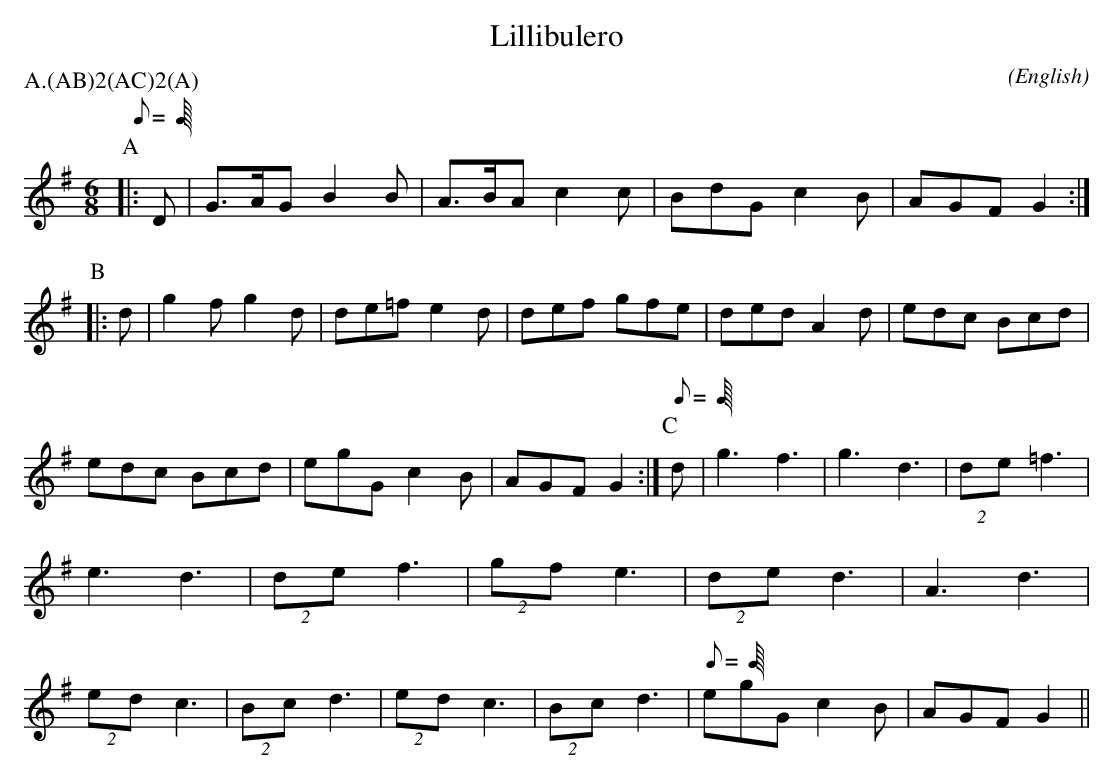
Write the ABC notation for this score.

X:1
T:Lillibulero
M:6/8
C:
O:English
P:A.(AB)2(AC)2(A)
L:1/8
K:G
Q:C3=96
P:A
|:D|G>AG B2 B|A>BA c2 c|BdG c2 B|AGF G2:|\
P:B
|:d|g2 f g2 d|de=f e2 d|def gfe|ded A2 \
d|edc  Bcd|edc  Bcd|egG c2 B|AGF G2:|\
Q:C3=84
P:C
d|g3   f3|g3  d3|(2de =f3|e3   d3|(2de f3|(2gf e3|\
(2de d3|A3  d3|(2ed c3|(2Bc d3|(2ed c3|(2Bc d3|\
Q:C3=96
egG  c2 B|AGF G2||
